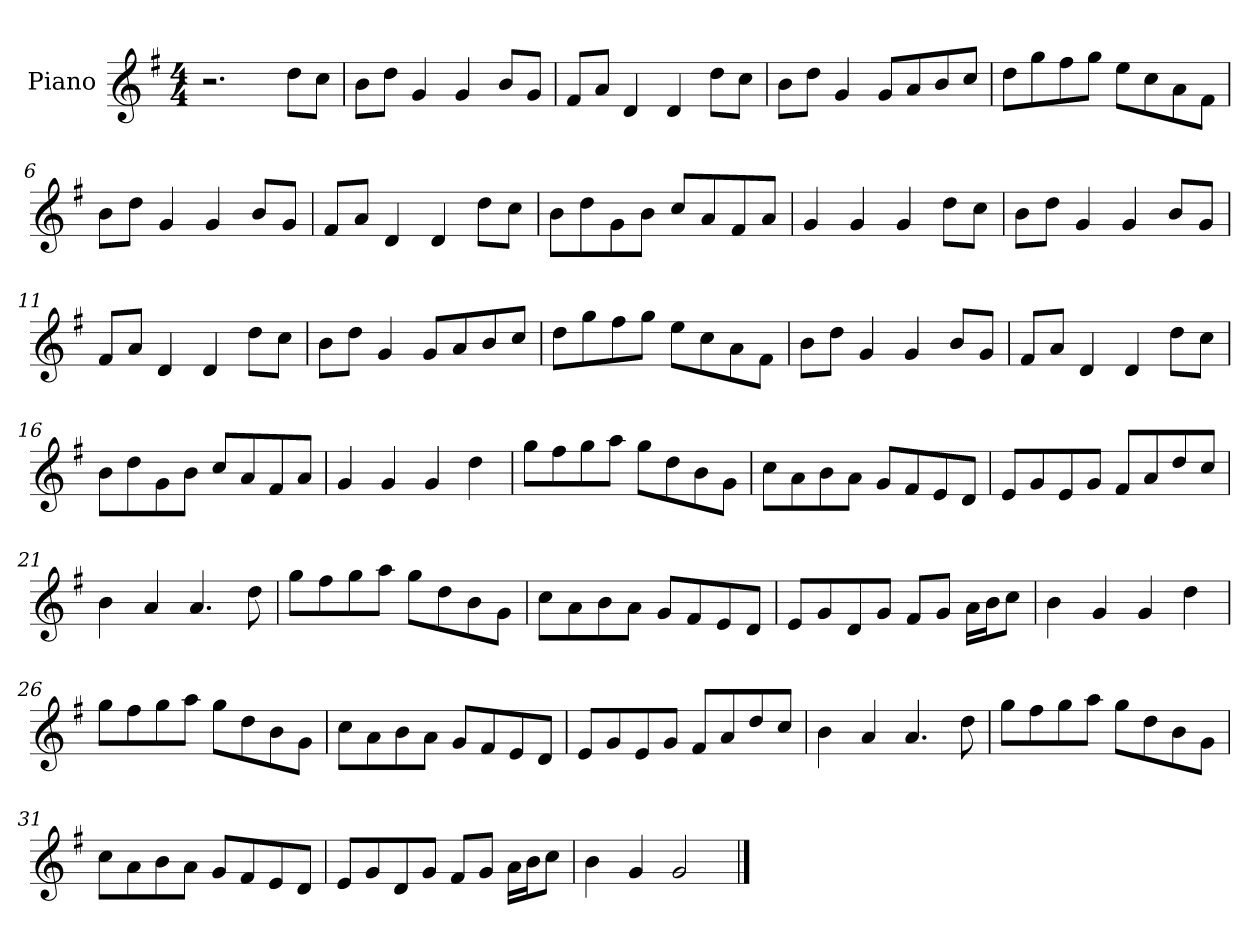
**kern
*part1
*staff1
*I"Piano
*I'Pno
*clefG2
*k[f#]
*M4/4
=1
2.r
8dd\L
8cc\J
=2
8b\L
8dd\J
4g/
4g/
8b/L
8g/J
=3
8f#/L
8a/J
4d/
4d/
8dd\L
8cc\J
=4
8b\L
8dd\J
4g/
8g/L
8a/
8b/
8cc/J
=5
8dd\L
8gg\
8ff#\
8gg\J
8ee\L
8cc\
8a\
8f#\J
=6
8b\L
8dd\J
4g/
4g/
8b/L
8g/J
=7
8f#/L
8a/J
4d/
4d/
8dd\L
8cc\J
=8
8b\L
8dd\
8g\
8b\J
8cc/L
8a/
8f#/
8a/J
=9
4g/
4g/
4g/
8dd\L
8cc\J
=10
8b\L
8dd\J
4g/
4g/
8b/L
8g/J
=11
8f#/L
8a/J
4d/
4d/
8dd\L
8cc\J
=12
8b\L
8dd\J
4g/
8g/L
8a/
8b/
8cc/J
=13
8dd\L
8gg\
8ff#\
8gg\J
8ee\L
8cc\
8a\
8f#\J
=14
8b\L
8dd\J
4g/
4g/
8b/L
8g/J
=15
8f#/L
8a/J
4d/
4d/
8dd\L
8cc\J
=16
8b\L
8dd\
8g\
8b\J
8cc/L
8a/
8f#/
8a/J
=17
4g/
4g/
4g/
4dd\
=18
8gg\L
8ff#\
8gg\
8aa\J
8gg\L
8dd\
8b\
8g\J
=19
8cc\L
8a\
8b\
8a\J
8g/L
8f#/
8e/
8d/J
=20
8e/L
8g/
8e/
8g/J
8f#/L
8a/
8dd/
8cc/J
=21
4b\
4a/
4.a/
8dd\
=22
8gg\L
8ff#\
8gg\
8aa\J
8gg\L
8dd\
8b\
8g\J
=23
8cc\L
8a\
8b\
8a\J
8g/L
8f#/
8e/
8d/J
=24
8e/L
8g/
8d/
8g/J
8f#/L
8g/J
16a\LL
16b\J
8cc\J
=25
4b\
4g/
4g/
4dd\
=26
8gg\L
8ff#\
8gg\
8aa\J
8gg\L
8dd\
8b\
8g\J
=27
8cc\L
8a\
8b\
8a\J
8g/L
8f#/
8e/
8d/J
=28
8e/L
8g/
8e/
8g/J
8f#/L
8a/
8dd/
8cc/J
=29
4b\
4a/
4.a/
8dd\
=30
8gg\L
8ff#\
8gg\
8aa\J
8gg\L
8dd\
8b\
8g\J
=31
8cc\L
8a\
8b\
8a\J
8g/L
8f#/
8e/
8d/J
=32
8e/L
8g/
8d/
8g/J
8f#/L
8g/J
16a\LL
16b\J
8cc\J
=33
4b\
4g/
2g/
==
*-
